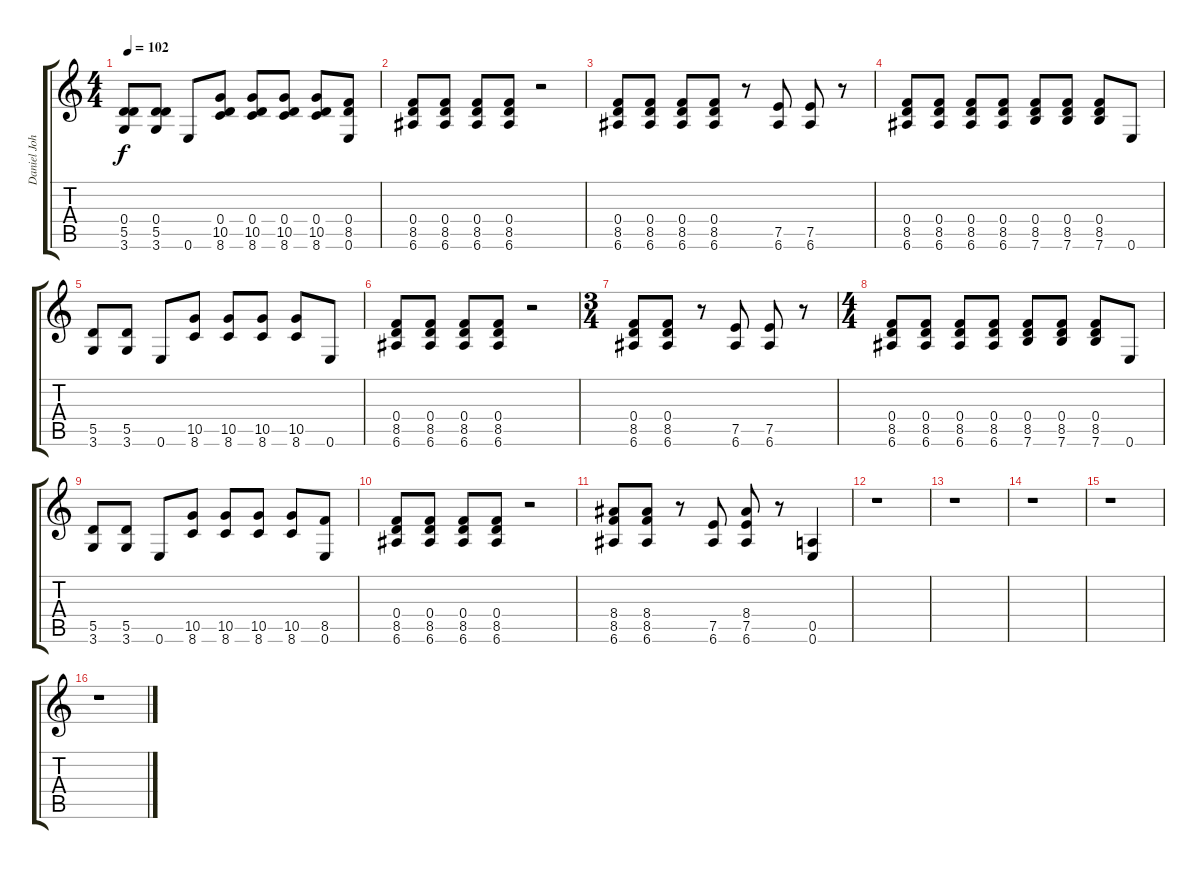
\track ("Daniel Johns (gtr5)" "Daniel Joh") {instrument acousticguitarnylon}
\staff {score tabs}
\tuning (E4 B3 G3 D3 A2 E2) {hide}
\ts (4 4)
\tempo 102
\clef g2
\ks c
(0.4 5.5 3.6).8{dy f} (0.4 5.5 3.6).8 0.6.8 (0.4 10.5 8.6).8 (0.4 10.5 8.6).8 (0.4 10.5 8.6).8 (0.4 10.5 8.6).8 (0.4 8.5 0.6).8 |
(0.4 8.5 6.6).8 (0.4 8.5 6.6).8 (0.4 8.5 6.6).8 (0.4 8.5 6.6).8 r.2 |
(0.4 8.5 6.6).8 (0.4 8.5 6.6).8 (0.4 8.5 6.6).8 (0.4 8.5 6.6).8 r.8 (7.5 6.6).8 (7.5 6.6).8 r.8 |
(0.4 8.5 6.6).8 (0.4 8.5 6.6).8 (0.4 8.5 6.6).8 (0.4 8.5 6.6).8 (0.4 8.5 7.6).8 (0.4 8.5 7.6).8 (0.4 8.5 7.6).8 0.6.8 |
(5.5 3.6).8 (5.5 3.6).8 0.6.8 (10.5 8.6).8 (10.5 8.6).8 (10.5 8.6).8 (10.5 8.6).8 0.6.8 |
(0.4 8.5 6.6).8 (0.4 8.5 6.6).8 (0.4 8.5 6.6).8 (0.4 8.5 6.6).8 r.2 |
\ts (3 4)
(0.4 8.5 6.6).8 (0.4 8.5 6.6).8 r.8 (7.5 6.6).8 (7.5 6.6).8 r.8 |
\ts (4 4)
(0.4 8.5 6.6).8 (0.4 8.5 6.6).8 (0.4 8.5 6.6).8 (0.4 8.5 6.6).8 (0.4 8.5 7.6).8 (0.4 8.5 7.6).8 (0.4 8.5 7.6).8 0.6.8 |
(5.5 3.6).8 (5.5 3.6).8 0.6.8 (10.5 8.6).8 (10.5 8.6).8 (10.5 8.6).8 (10.5 8.6).8 (8.5 0.6).8 |
(0.4 8.5 6.6).8 (0.4 8.5 6.6).8 (0.4 8.5 6.6).8 (0.4 8.5 6.6).8 r.2 |
(8.4 8.5 6.6).8 (8.4 8.5 6.6).8 r.8 (7.5 6.6).8 (8.4 7.5 6.6).8 r.8 (0.5 0.6).4 |
r.1 |
r.1 |
r.1 |
r.1 |
r.1
